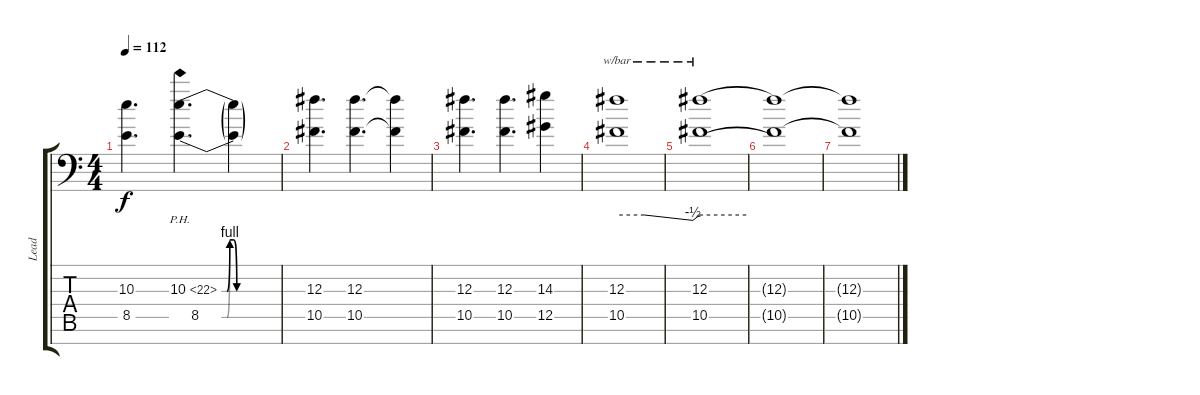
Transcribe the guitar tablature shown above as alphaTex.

\track ("Lead" "Lead") {instrument distortionguitar}
\staff {score tabs}
\tuning (Eb4 Bb3 Gb3 Db3 Ab2 Eb2 Bb1) {hide}
\ts (4 4)
\tempo 112
\clef f4
\ks c
(10.3 8.5).4{d dy f} (10.3{be (custom 0 0 5 0 8 4 12 4 15 0 60 0) ph 12} 8.5{be (custom 0 0 5 0 8 4 12 4 15 0 60 0)}).4{d} (10.3{t} 8.5{t}).4 |
(12.3 10.5).4{d} (12.3 10.5).4{d} (12.3{t} 10.5{t}).4 |
(12.3 10.5).4{d} (12.3 10.5).4{d} (14.3 12.5).4 |
(12.3 10.5).1{tbe (custom default 0 0 20 0 55 -2 60 0)} |
(12.3 10.5).1{tbe (hold default 0 0 60 0)} |
(12.3{t} 10.5{t}).1 |
(12.3{t} 10.5{t}).1
